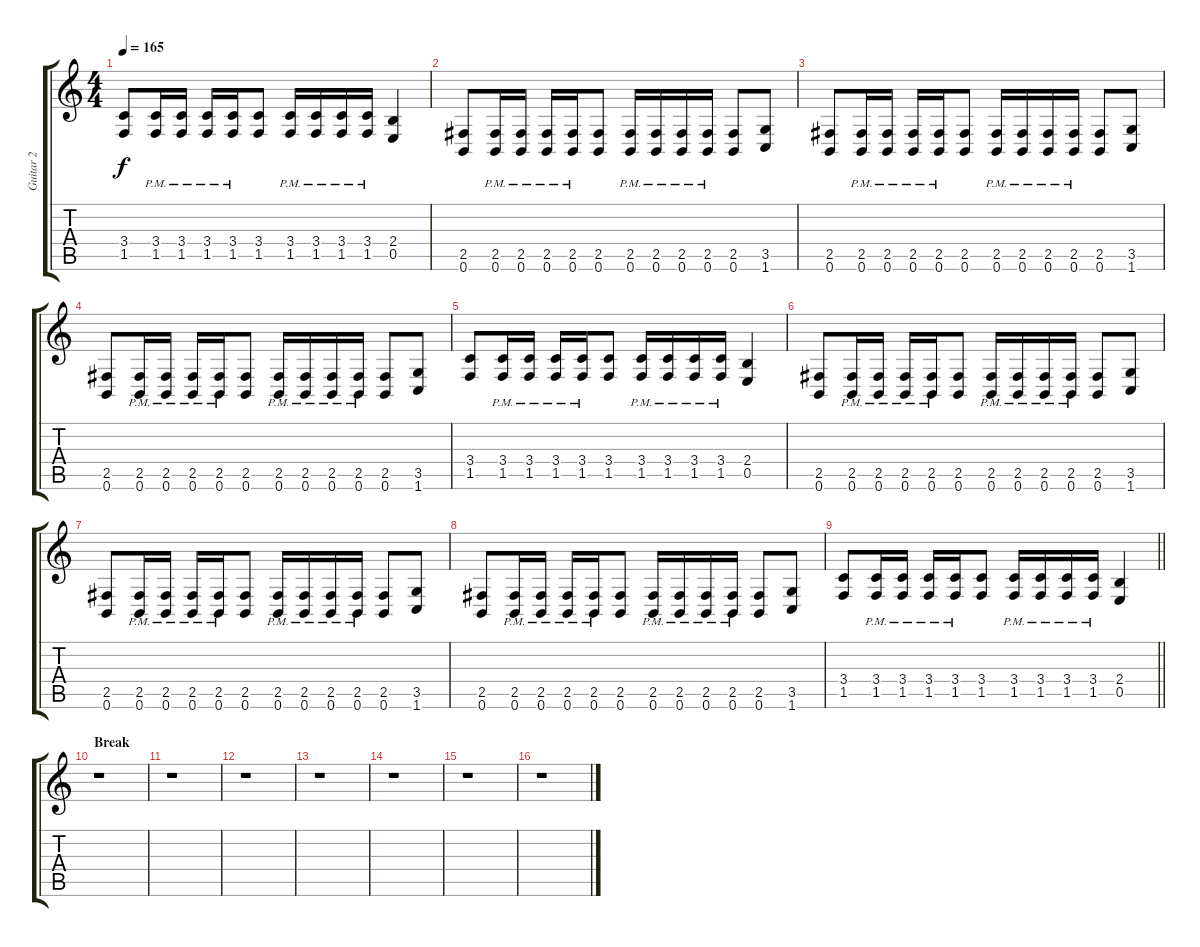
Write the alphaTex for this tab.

\track ("Guitar 2" "Guitar 2") {instrument overdrivenguitar}
\staff {score tabs}
\tuning (B3 G3 D3 A2 E2 B1) {hide}
\ts (4 4)
\tempo 165
\clef g2
\ks c
(3.4 1.5).8{dy f} (3.4{pm} 1.5{pm}).16 (3.4{pm} 1.5{pm}).16 (3.4{pm} 1.5{pm}).16 (3.4{pm} 1.5{pm}).16 (3.4 1.5).8 (3.4{pm} 1.5{pm}).16 (3.4{pm} 1.5{pm}).16 (3.4{pm} 1.5{pm}).16 (3.4{pm} 1.5{pm}).16 (2.4 0.5).4 |
(2.5 0.6).8 (2.5{pm} 0.6{pm}).16 (2.5{pm} 0.6{pm}).16 (2.5{pm} 0.6{pm}).16 (2.5{pm} 0.6{pm}).16 (2.5 0.6).8 (2.5{pm} 0.6{pm}).16 (2.5{pm} 0.6{pm}).16 (2.5{pm} 0.6{pm}).16 (2.5{pm} 0.6{pm}).16 (2.5 0.6).8 (3.5 1.6).8 |
(2.5 0.6).8 (2.5{pm} 0.6{pm}).16 (2.5{pm} 0.6{pm}).16 (2.5{pm} 0.6{pm}).16 (2.5{pm} 0.6{pm}).16 (2.5 0.6).8 (2.5{pm} 0.6{pm}).16 (2.5{pm} 0.6{pm}).16 (2.5{pm} 0.6{pm}).16 (2.5{pm} 0.6{pm}).16 (2.5 0.6).8 (3.5 1.6).8 |
(2.5 0.6).8 (2.5{pm} 0.6{pm}).16 (2.5{pm} 0.6{pm}).16 (2.5{pm} 0.6{pm}).16 (2.5{pm} 0.6{pm}).16 (2.5 0.6).8 (2.5{pm} 0.6{pm}).16 (2.5{pm} 0.6{pm}).16 (2.5{pm} 0.6{pm}).16 (2.5{pm} 0.6{pm}).16 (2.5 0.6).8 (3.5 1.6).8 |
(3.4 1.5).8 (3.4{pm} 1.5{pm}).16 (3.4{pm} 1.5{pm}).16 (3.4{pm} 1.5{pm}).16 (3.4{pm} 1.5{pm}).16 (3.4 1.5).8 (3.4{pm} 1.5{pm}).16 (3.4{pm} 1.5{pm}).16 (3.4{pm} 1.5{pm}).16 (3.4{pm} 1.5{pm}).16 (2.4 0.5).4 |
(2.5 0.6).8 (2.5{pm} 0.6{pm}).16 (2.5{pm} 0.6{pm}).16 (2.5{pm} 0.6{pm}).16 (2.5{pm} 0.6{pm}).16 (2.5 0.6).8 (2.5{pm} 0.6{pm}).16 (2.5{pm} 0.6{pm}).16 (2.5{pm} 0.6{pm}).16 (2.5{pm} 0.6{pm}).16 (2.5 0.6).8 (3.5 1.6).8 |
(2.5 0.6).8 (2.5{pm} 0.6{pm}).16 (2.5{pm} 0.6{pm}).16 (2.5{pm} 0.6{pm}).16 (2.5{pm} 0.6{pm}).16 (2.5 0.6).8 (2.5{pm} 0.6{pm}).16 (2.5{pm} 0.6{pm}).16 (2.5{pm} 0.6{pm}).16 (2.5{pm} 0.6{pm}).16 (2.5 0.6).8 (3.5 1.6).8 |
(2.5 0.6).8 (2.5{pm} 0.6{pm}).16 (2.5{pm} 0.6{pm}).16 (2.5{pm} 0.6{pm}).16 (2.5{pm} 0.6{pm}).16 (2.5 0.6).8 (2.5{pm} 0.6{pm}).16 (2.5{pm} 0.6{pm}).16 (2.5{pm} 0.6{pm}).16 (2.5{pm} 0.6{pm}).16 (2.5 0.6).8 (3.5 1.6).8 |
\barLineRight lightlight
(3.4 1.5).8 (3.4{pm} 1.5{pm}).16 (3.4{pm} 1.5{pm}).16 (3.4{pm} 1.5{pm}).16 (3.4{pm} 1.5{pm}).16 (3.4 1.5).8 (3.4{pm} 1.5{pm}).16 (3.4{pm} 1.5{pm}).16 (3.4{pm} 1.5{pm}).16 (3.4{pm} 1.5{pm}).16 (2.4 0.5).4 |
\section ("" "Break")
r.1 |
r.1 |
r.1 |
r.1 |
r.1 |
r.1 |
r.1
